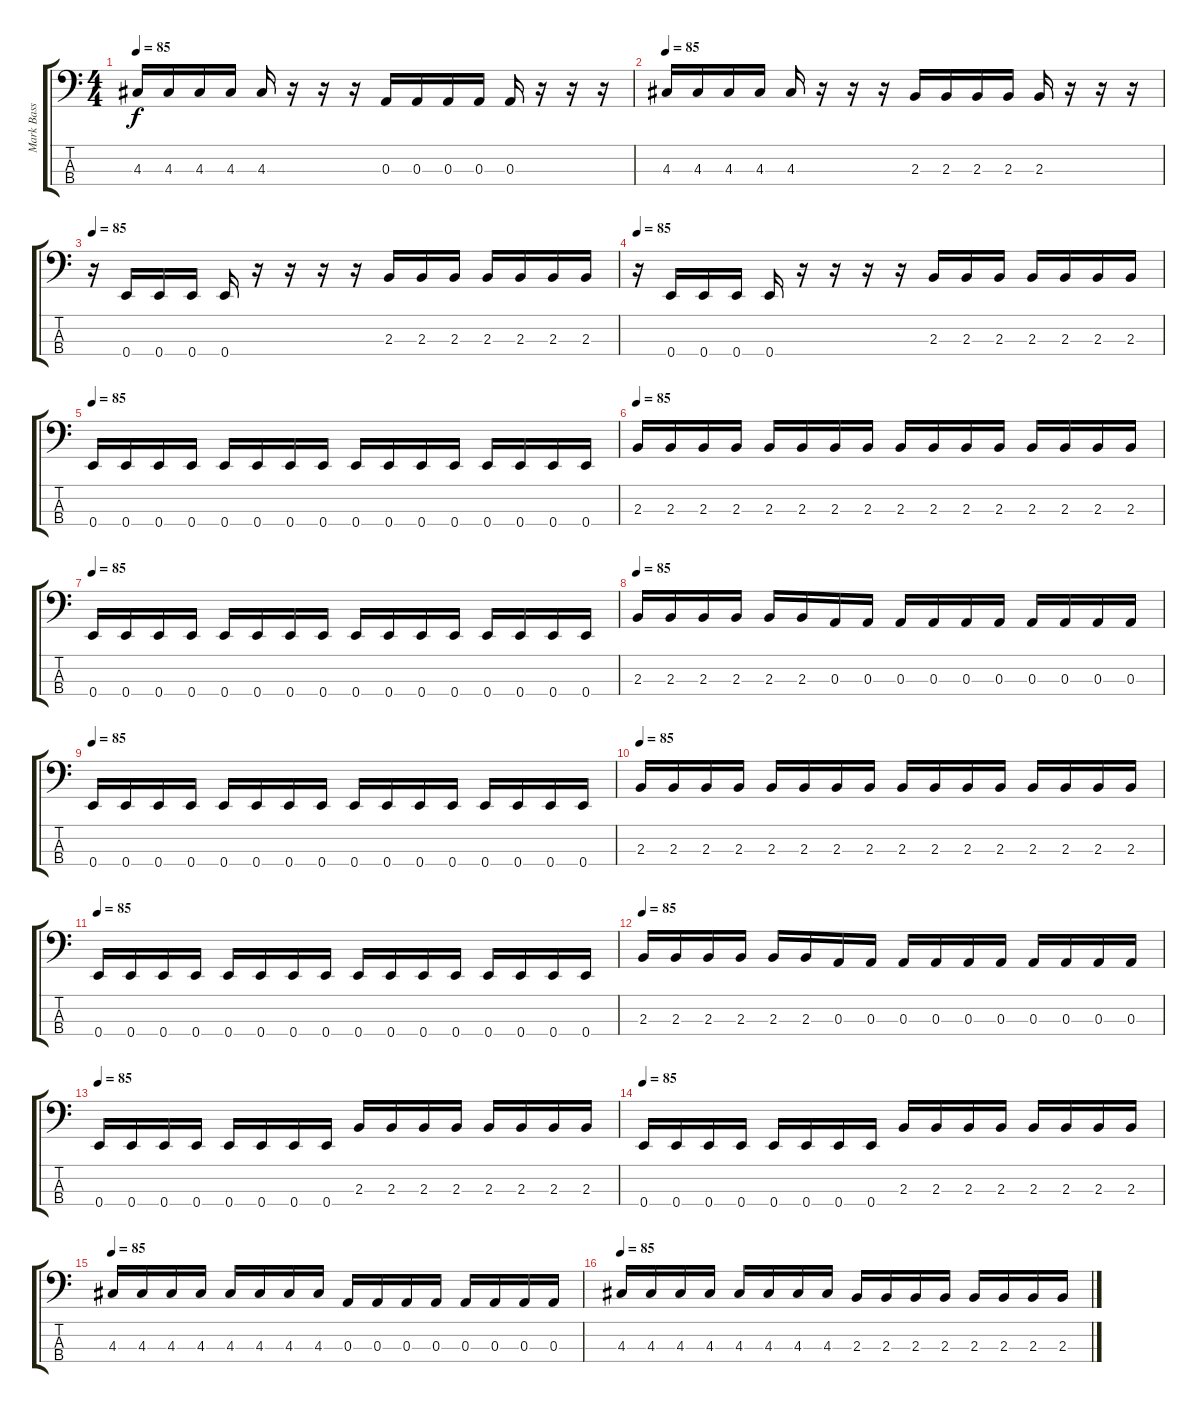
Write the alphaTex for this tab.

\track ("Mark Bass" "Mark Bass") {instrument electricbasspick}
\staff {score tabs}
\tuning (G2 D2 A1 E1) {hide}
\ts (4 4)
\tempo 85
\clef f4
\ks c
4.3.16{dy f} 4.3.16 4.3.16 4.3.16 4.3.16 r.16 r.16 r.16 0.3.16 0.3.16 0.3.16 0.3.16 0.3.16 r.16 r.16 r.16 |
\tempo 85
4.3.16 4.3.16 4.3.16 4.3.16 4.3.16 r.16 r.16 r.16 2.3.16 2.3.16 2.3.16 2.3.16 2.3.16 r.16 r.16 r.16 |
\tempo 85
r.16 0.4.16 0.4.16 0.4.16 0.4.16 r.16 r.16 r.16 r.16 2.3.16 2.3.16 2.3.16 2.3.16 2.3.16 2.3.16 2.3.16 |
\tempo 85
r.16 0.4.16 0.4.16 0.4.16 0.4.16 r.16 r.16 r.16 r.16 2.3.16 2.3.16 2.3.16 2.3.16 2.3.16 2.3.16 2.3.16 |
\tempo 85
0.4.16 0.4.16 0.4.16 0.4.16 0.4.16 0.4.16 0.4.16 0.4.16 0.4.16 0.4.16 0.4.16 0.4.16 0.4.16 0.4.16 0.4.16 0.4.16 |
\tempo 85
2.3.16 2.3.16 2.3.16 2.3.16 2.3.16 2.3.16 2.3.16 2.3.16 2.3.16 2.3.16 2.3.16 2.3.16 2.3.16 2.3.16 2.3.16 2.3.16 |
\tempo 85
0.4.16 0.4.16 0.4.16 0.4.16 0.4.16 0.4.16 0.4.16 0.4.16 0.4.16 0.4.16 0.4.16 0.4.16 0.4.16 0.4.16 0.4.16 0.4.16 |
\tempo 85
2.3.16 2.3.16 2.3.16 2.3.16 2.3.16 2.3.16 0.3.16 0.3.16 0.3.16 0.3.16 0.3.16 0.3.16 0.3.16 0.3.16 0.3.16 0.3.16 |
\tempo 85
0.4.16 0.4.16 0.4.16 0.4.16 0.4.16 0.4.16 0.4.16 0.4.16 0.4.16 0.4.16 0.4.16 0.4.16 0.4.16 0.4.16 0.4.16 0.4.16 |
\tempo 85
2.3.16 2.3.16 2.3.16 2.3.16 2.3.16 2.3.16 2.3.16 2.3.16 2.3.16 2.3.16 2.3.16 2.3.16 2.3.16 2.3.16 2.3.16 2.3.16 |
\tempo 85
0.4.16 0.4.16 0.4.16 0.4.16 0.4.16 0.4.16 0.4.16 0.4.16 0.4.16 0.4.16 0.4.16 0.4.16 0.4.16 0.4.16 0.4.16 0.4.16 |
\tempo 85
2.3.16 2.3.16 2.3.16 2.3.16 2.3.16 2.3.16 0.3.16 0.3.16 0.3.16 0.3.16 0.3.16 0.3.16 0.3.16 0.3.16 0.3.16 0.3.16 |
\tempo 85
0.4.16{volume 14} 0.4.16 0.4.16 0.4.16 0.4.16 0.4.16 0.4.16 0.4.16 2.3.16 2.3.16 2.3.16 2.3.16 2.3.16 2.3.16 2.3.16 2.3.16 |
\tempo 85
0.4.16{volume 14} 0.4.16 0.4.16 0.4.16 0.4.16 0.4.16 0.4.16 0.4.16 2.3.16 2.3.16 2.3.16 2.3.16 2.3.16 2.3.16 2.3.16 2.3.16 |
\tempo 85
4.3.16{volume 14} 4.3.16 4.3.16 4.3.16 4.3.16 4.3.16 4.3.16 4.3.16 0.3.16 0.3.16 0.3.16 0.3.16 0.3.16 0.3.16 0.3.16 0.3.16 |
\tempo 85
4.3.16{volume 14} 4.3.16 4.3.16 4.3.16 4.3.16 4.3.16 4.3.16 4.3.16 2.3.16 2.3.16 2.3.16 2.3.16 2.3.16 2.3.16 2.3.16 2.3.16
